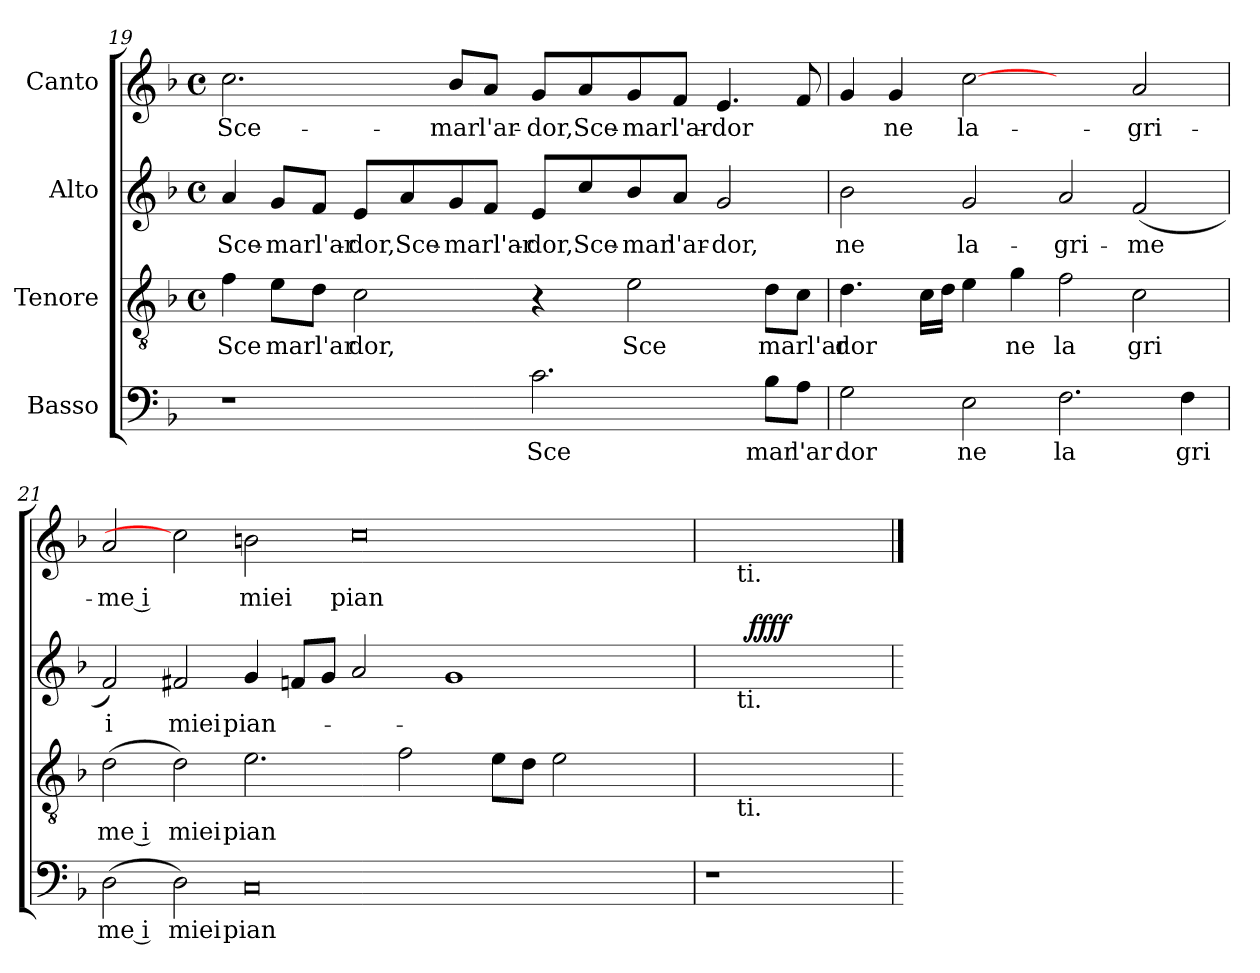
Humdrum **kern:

**kern	**text	**kern	**text	**kern	**text	**dynam	**kern	**text
*part4	*part4	*part3	*part3	*part2	*part2	*part2	*part1	*part1
*staff4	*staff4	*staff3	*staff3	*staff2	*staff2	*staff2	*staff1	*staff1
*I"Basso	*	*I"Tenore	*	*I"Alto	*	*	*I"Canto	*
!!LO:PB:g=z
*clefF4	*	*clefGv2	*	*clefG2	*	*	*clefG2	*
*k[b-]	*	*k[b-]	*	*k[b-]	*	*	*k[b-]	*
*F:	*	*F:	*	*F:	*	*	*F:	*
*	*	*M4/4	*	*M4/4	*	*	*M4/4	*
*	*	*met(c)	*	*met(c)	*	*	*met(c)	*
=19	=19	=19	=19	=19	=19	=19	=19	=19
!	!	!	!LO:LY:b:cj	!	!LO:LY:b:cj	!	!	!LO:LY:b:cj
1r	.	4f\	Sce	4a/	Sce-	.	2.cc\	Sce-
!	!	!	!LO:LY:b:cj	!	!LO:LY:b:cj	!	!	!
.	.	8e\L	marl'ar	8g/L	-marl'ar-	.	.	.
.	.	8d\J	.	8f/J	.	.	.	.
!	!	!	!LO:LY:b:cj	!	!LO:LY:b:cj	!	!	!
.	.	2c\	dor,	8e/L	-dor,	.	.	.
!	!	!	!	!	!LO:LY:b:cj	!	!	!
.	.	.	.	8a/	Sce-	.	.	.
!	!	!	!	!	!LO:LY:b:cj	!	!	!LO:LY:b:cj
.	.	.	.	8g/	-marl'ar-	.	8b-/L	-mar
!	!	!	!	!	!	!	!	!LO:LY:b:cj
.	.	.	.	8f/J	.	.	8a/J	l'ar-
!	!LO:LY:b:cj	!	!	!	!LO:LY:b:cj	!	!	!LO:LY:b:cj
2.c\	Sce	4r	.	8e/L	-dor,	.	8g/L	-dor,
!	!	!	!	!	!LO:LY:b:cj	!	!	!LO:LY:b:cj
.	.	.	.	8cc/	Sce-	.	8a/	Sce-
!	!	!	!LO:LY:b:cj	!	!LO:LY:b:cj	!	!	!LO:LY:b:cj
.	.	2e\	Sce	8b-/	-mar	.	8g/	-marl'ar-
!	!	!	!	!	!LO:LY:b:cj	!	!	!
.	.	.	.	8a/J	l'ar-	.	8f/J	.
!	!	!	!	!	!LO:LY:b:cj	!	!	!LO:LY:b
.	.	.	.	2g/	-dor,	.	4.e/	-dor
!	!LO:LY:b:cj	!	!LO:LY:b:cj	!	!	!	!	!
8B-\L	mar	8d\L	marl'ar	.	.	.	.	.
!	!LO:LY:b:cj	!	!	!	!	!	!	!
8A\J	l'ar	8c\J	.	.	.	.	8f/	.
=20	=20	=20	=20	=20	=20	=20	=20	=20
!	!LO:LY:b:cj	!	!LO:LY:b	!	!LO:LY:b:cj	!	!	!
2G\	dor	4.d\	dor	2b-\	ne	.	4g/	.
!	!	!	!	!	!	!	!	!LO:LY:b:cj
.	.	.	.	.	.	.	4g/	ne
.	.	16c\L	.	.	.	.	.	.
.	.	16d\J	.	.	.	.	.	.
!	!LO:LY:b:cj	!	!	!	!LO:LY:b:cj	!	!	!LO:LY:b:cj
2E\	ne	4e\	.	2g/	la-	.	[2cc	la-
!	!	!	!LO:LY:b:cj	!	!	!	!	!
.	.	4g\	ne	.	.	.	.	.
!	!LO:LY:b:cj	!	!LO:LY:b:cj	!	!LO:LY:b:cj	!	!	!
2.F\	la	2f\	la	2a/	-gri-	.	2ryy	.
!	!	!	!LO:LY:b:cj	!	!LO:LY:b	!	!	!LO:LY:b:cj
.	.	2c\	gri	(<2f/	-me	.	2a/	-gri-
!	!LO:LY:b:cj	!	!	!	!	!	!	!
4F\	gri	.	.	.	.	.	.	.
=21	=21	=21	=21	=21	=21	=21	=21	=21
!	!LO:LY:b:cj	!	!LO:LY:b:cj	!	!LO:LY:b:rj	!	!	!LO:LY:b:cj
(<2D\	me i	(<2d\	me i	2f/)	i	.	2a>/	-me i
!	!LO:LY:b:cj	!	!LO:LY:b:cj	!	!LO:LY:b:cj	!	!	!
2D\)	miei	2d\)	miei	2f#X/	miei	.	2cc]	.
!	!LO:LY:b:cj	!	!LO:LY:b	!	!LO:LY:b	!	!	!LO:LY:b:cj
0C	pian	2.e\	pian	4g/	pian-	.	2bn\	miei
.	.	.	.	8f/L	.	.	.	.
.	.	.	.	8g/J	.	.	.	.
!	!	!	!	!	!	!	!	!LO:LY:b:cj
.	.	.	.	2a/	.	.	0cc	pian-
.	.	2f\	.	.	.	.	.	.
.	.	.	.	1g	.	.	.	.
.	.	8e\L	.	.	.	.	.	.
.	.	8d\J	.	.	.	.	.	.
.	.	2e\	.	.	.	.	.	.
2ryy	.	2ryy	.	2ryy	.	.	.	.
=22	=22	=22	=22	=22	=22	=22	=22	=22
1r	.	8ryy	.	8ryy	.	.	8ryy	.
!	!	!	!	!	!	!	!LO:TX:b:t=ti.	!
!	!	!	!	!LO:TX:b:t=ti.	!	!	!	!
!	!	!LO:TX:b:t=ti.	!	!	!	!	!	!
.	.	2..ryy	.	32ryy	.	.	2..ryy	.
!	!	!	!	!	!	!LO:DY:b	!	!
.	.	.	.	2ryy	.	ffff	.	.
.	.	.	.	4ryy	.	.	.	.
.	.	.	.	16.ryy	.	.	.	.
=	==	=	==	=	==	==	==	==
*-	*-	*-	*-	*-	*-	*-	*-	*-
